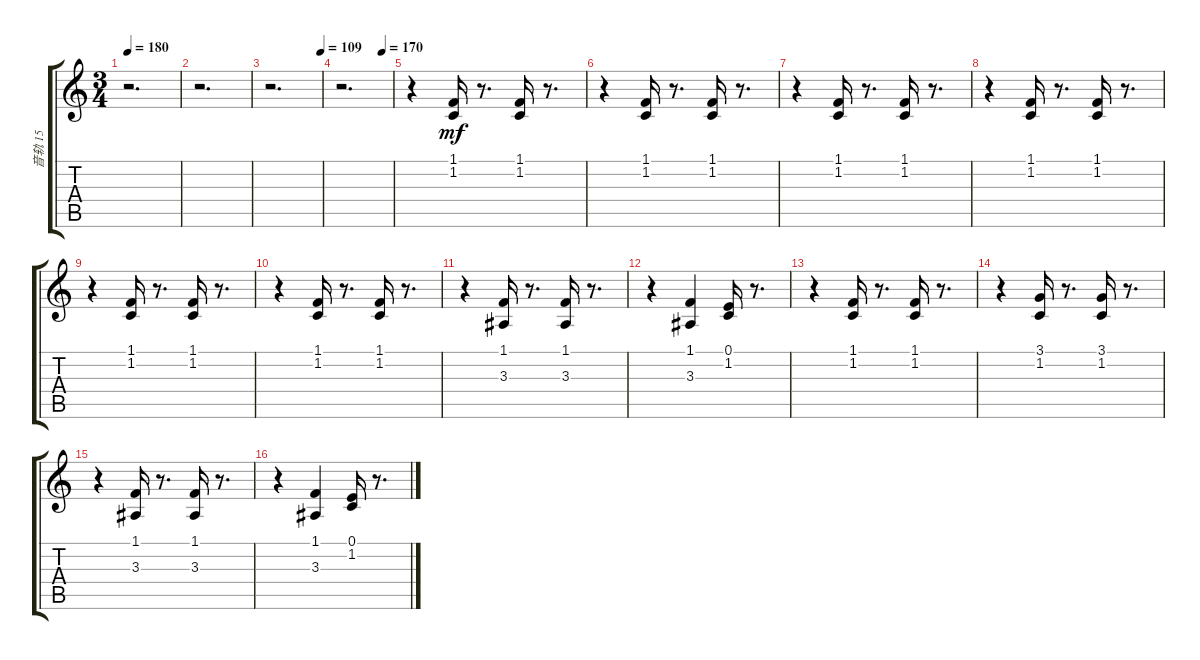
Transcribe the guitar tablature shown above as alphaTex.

\track ("音轨 15" "音轨 15") {instrument frenchhorn}
\staff {score tabs}
\tuning (E4 B3 G3 D3 A2 E2) {hide}
\ts (3 4)
\tempo 180
\clef g2
\ks c
r.2{d dy mf} |
r.2{d} |
\tempo (109 0.9930555555555556)
r.2{d} |
\tempo (170 0.8055555555555556)
r.2{d} |
r.4 (1.1 1.2).16 r.8{d} (1.1 1.2).16 r.8{d} |
r.4 (1.1 1.2).16 r.8{d} (1.1 1.2).16 r.8{d} |
r.4 (1.1 1.2).16 r.8{d} (1.1 1.2).16 r.8{d} |
r.4 (1.1 1.2).16 r.8{d} (1.1 1.2).16 r.8{d} |
r.4 (1.1 1.2).16 r.8{d} (1.1 1.2).16 r.8{d} |
r.4 (1.1 1.2).16 r.8{d} (1.1 1.2).16 r.8{d} |
r.4 (1.1 3.3).16 r.8{d} (1.1 3.3).16 r.8{d} |
r.4 (1.1 3.3).4 (0.1 1.2).16 r.8{d} |
r.4 (1.1 1.2).16 r.8{d} (1.1 1.2).16 r.8{d} |
r.4 (3.1 1.2).16 r.8{d} (3.1 1.2).16 r.8{d} |
r.4 (1.1 3.3).16 r.8{d} (1.1 3.3).16 r.8{d} |
r.4 (1.1 3.3).4 (0.1 1.2).16 r.8{d}
